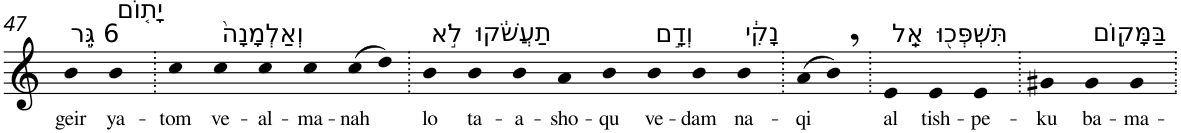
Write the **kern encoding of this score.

**kern	**text
*part1	*part1
*staff1	*staff1
*I"Piano	*
*I'Pno	*
!!LO:PB:g=z
*clefG2	*
*k[]	*
=47	=47
!LO:TX:a:t=6 גֵּ֣ר	!
!	!LO:LY:b
4b	geir
!LO:TX:a:t=יָת֤וֹם	!
!	!LO:LY:b
4b	ya-
=48.	=48.
!	!LO:LY:b
4cc	-tom
!LO:TX:a:t=וְאַלְמָנָה֙	!
!	!LO:LY:b
4cc	ve-
!	!LO:LY:b
4cc	-al-
!	!LO:LY:b
4cc	-ma-
!	!LO:LY:b
(>8cc	-nah
8dd)	.
=49.	=49.
!LO:TX:a:t=לֹ֣א	!
!	!LO:LY:b
4b	lo
!LO:TX:a:t=תַעֲשֹׁ֔קוּ	!
!	!LO:LY:b
4b	ta-
!	!LO:LY:b
4b	-a-
!	!LO:LY:b
4a	-sho-
!	!LO:LY:b
4b	-qu
!LO:TX:a:t=וְדָ֣ם	!
!	!LO:LY:b
4b	ve-
!	!LO:LY:b
4b	-dam
!LO:TX:a:t=נָקִ֔י	!
!	!LO:LY:b
4b	na-
=50.	=50.
!	!LO:LY:b
(>8a	-qi
8b,)	.
=51.	=51.
!LO:TX:a:t=אַֽל	!
!	!LO:LY:b
4e	al
!LO:TX:a:t=תִּשְׁפְּכ֖וּ	!
!	!LO:LY:b
4e	tish-
!	!LO:LY:b
4e	-pe-
=52.	=52.
!	!LO:LY:b
4g#X	-ku
!LO:TX:a:t=בַּמָּק֣וֹם	!
!	!LO:LY:b
4g#	ba-
!	!LO:LY:b
4g#	-ma-
=.	=.
*-	*-
